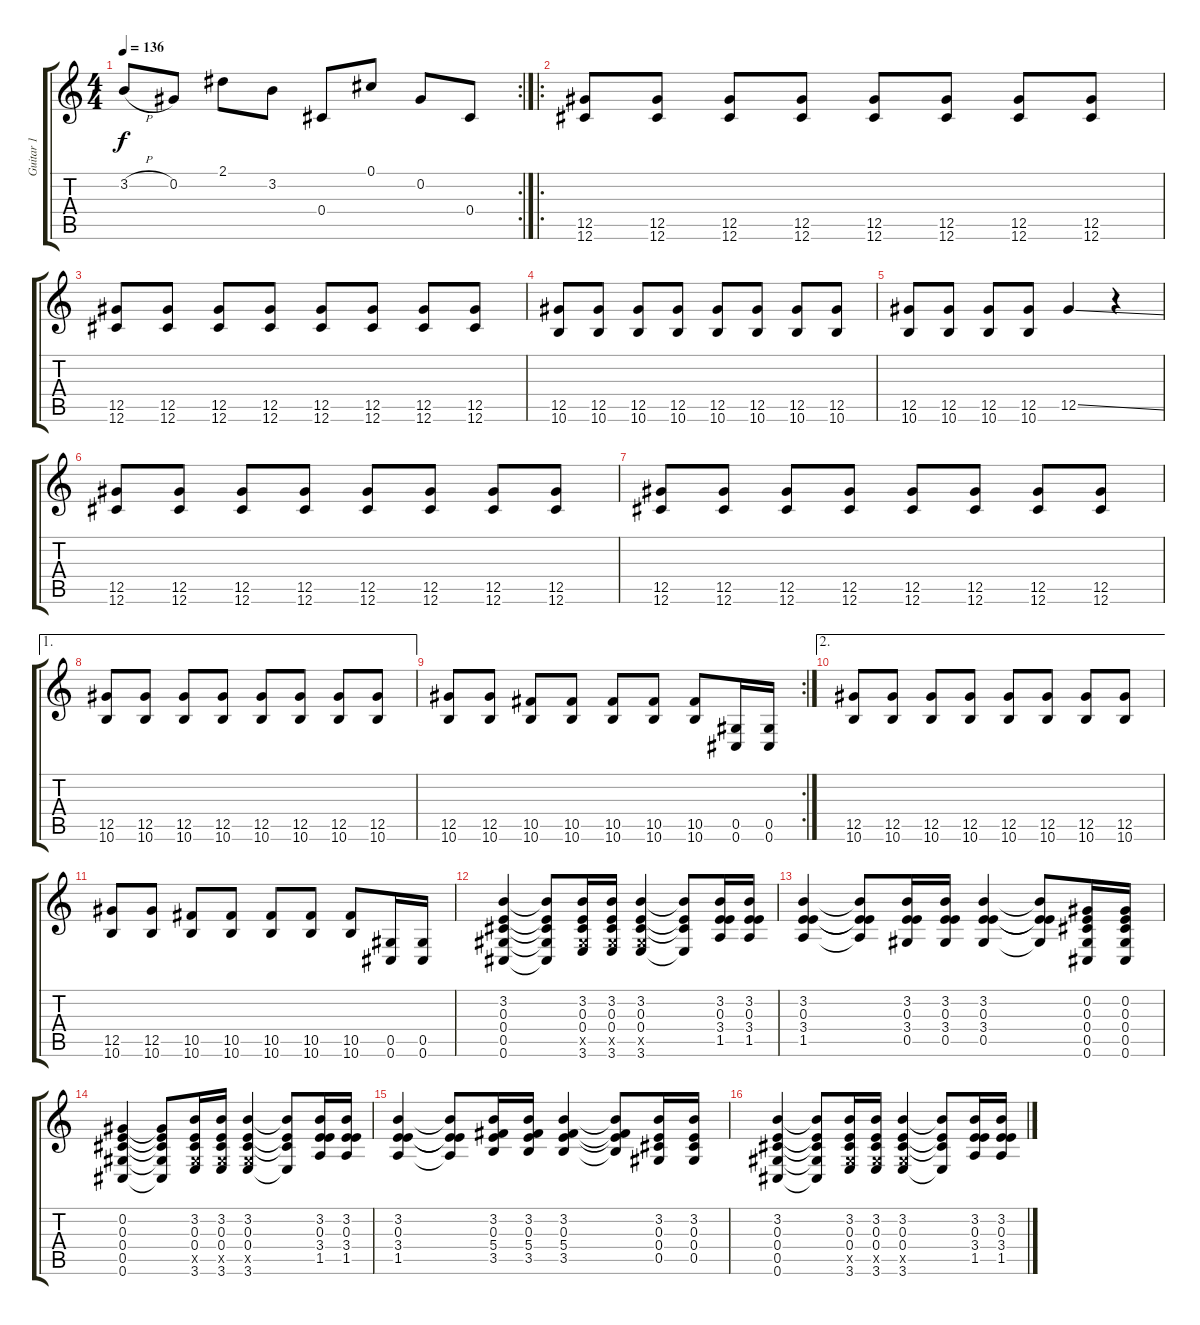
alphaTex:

\track ("Guitar 1" "Guitar 1") {instrument electricguitarclean}
\staff {score tabs}
\tuning (Db4 Ab3 E3 Db3 Ab2 Db2) {hide}
\rc 2
\ts (4 4)
\tempo 136
\clef g2
\ks c
3.2{h}.8{dy f} 0.2.8 2.1.8 3.2.8 0.4.8 0.1.8 0.2.8 0.4.8 |
\ro
(12.5 12.6).8{instrument distortionguitar} (12.5 12.6).8 (12.5 12.6).8 (12.5 12.6).8 (12.5 12.6).8 (12.5 12.6).8 (12.5 12.6).8 (12.5 12.6).8 |
(12.5 12.6).8 (12.5 12.6).8 (12.5 12.6).8 (12.5 12.6).8 (12.5 12.6).8 (12.5 12.6).8 (12.5 12.6).8 (12.5 12.6).8 |
(12.5 10.6).8 (12.5 10.6).8 (12.5 10.6).8 (12.5 10.6).8 (12.5 10.6).8 (12.5 10.6).8 (12.5 10.6).8 (12.5 10.6).8 |
(12.5 10.6).8 (12.5 10.6).8 (12.5 10.6).8 (12.5 10.6).8 12.5{ss}.4 r.4 |
(12.5 12.6).8 (12.5 12.6).8 (12.5 12.6).8 (12.5 12.6).8 (12.5 12.6).8 (12.5 12.6).8 (12.5 12.6).8 (12.5 12.6).8 |
(12.5 12.6).8 (12.5 12.6).8 (12.5 12.6).8 (12.5 12.6).8 (12.5 12.6).8 (12.5 12.6).8 (12.5 12.6).8 (12.5 12.6).8 |
\ae 1
(12.5 10.6).8 (12.5 10.6).8 (12.5 10.6).8 (12.5 10.6).8 (12.5 10.6).8 (12.5 10.6).8 (12.5 10.6).8 (12.5 10.6).8 |
\rc 2
(12.5 10.6).8 (12.5 10.6).8 (10.5 10.6).8 (10.5 10.6).8 (10.5 10.6).8 (10.5 10.6).8 (10.5 10.6).8 (0.5 0.6).16 (0.5 0.6).16 |
\ae 2
(12.5 10.6).8 (12.5 10.6).8 (12.5 10.6).8 (12.5 10.6).8 (12.5 10.6).8 (12.5 10.6).8 (12.5 10.6).8 (12.5 10.6).8 |
(12.5 10.6).8 (12.5 10.6).8 (10.5 10.6).8 (10.5 10.6).8 (10.5 10.6).8 (10.5 10.6).8 (10.5 10.6).8 (0.5 0.6).16 (0.5 0.6).16 |
(3.2 0.3 0.4 0.5 0.6).4 (3.2{t} 0.3{t} 0.4{t} 0.5{t} 0.6{t}).8 (3.2 0.3 0.4 0.5{x} 3.6).16 (3.2 0.3 0.4 0.5{x} 3.6).16 (3.2 0.3 0.4 0.5{x} 3.6).4 (3.2{t} 0.3{t} 0.4{t} 3.6{t}).8 (3.2 0.3 3.4 1.5).16 (3.2 0.3 3.4 1.5).16 |
(3.2 0.3 3.4 1.5).4 (3.2{t} 0.3{t} 3.4{t} 1.5{t}).8 (3.2 0.3 3.4 0.5).16 (3.2 0.3 3.4 0.5).16 (3.2 0.3 3.4 0.5).4 (3.2{t} 0.3{t} 3.4{t} 0.5{t}).8 (0.2 0.3 0.4 0.5 0.6).16 (0.2 0.3 0.4 0.5 0.6).16 |
(0.2 0.3 0.4 0.5 0.6).4 (0.2{t} 0.3{t} 0.4{t} 0.5{t} 0.6{t}).8 (3.2 0.3 0.4 0.5{x} 3.6).16 (3.2 0.3 0.4 0.5{x} 3.6).16 (3.2 0.3 0.4 0.5{x} 3.6).4 (3.2{t} 0.3{t} 0.4{t} 3.6{t}).8 (3.2 0.3 3.4 1.5).16 (3.2 0.3 3.4 1.5).16 |
(3.2 0.3 3.4 1.5).4 (3.2{t} 0.3{t} 3.4{t} 1.5{t}).8 (3.2 0.3 5.4 3.5).16 (3.2 0.3 5.4 3.5).16 (3.2 0.3 5.4 3.5).4 (3.2{t} 0.3{t} 5.4{t} 3.5{t}).8 (3.2 0.3 0.4 0.5).16 (3.2 0.3 0.4 0.5).16 |
(3.2 0.3 0.4 0.5 0.6).4 (3.2{t} 0.3{t} 0.4{t} 0.5{t} 0.6{t}).8 (3.2 0.3 0.4 0.5{x} 3.6).16 (3.2 0.3 0.4 0.5{x} 3.6).16 (3.2 0.3 0.4 0.5{x} 3.6).4 (3.2{t} 0.3{t} 0.4{t} 3.6{t}).8 (3.2 0.3 3.4 1.5).16 (3.2 0.3 3.4 1.5).16
